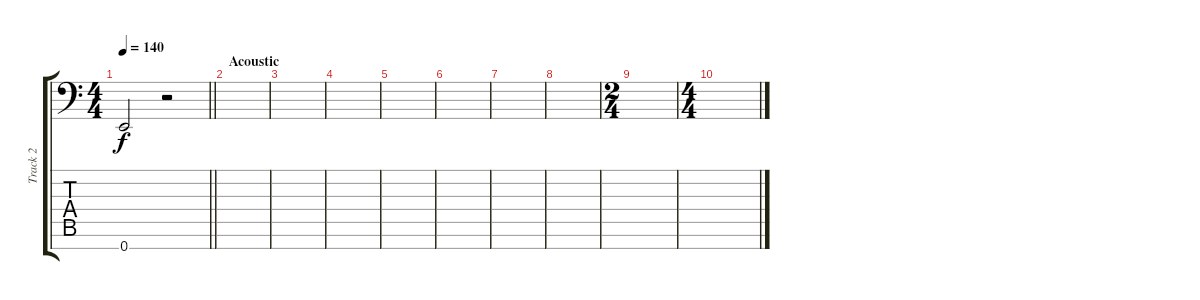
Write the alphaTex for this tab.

\track ("Track 2" "Track 2") {instrument overdrivenguitar}
\staff {score tabs}
\tuning (B3 G3 D3 A2 E2 A1 E1) {hide}
\ts (4 4)
\tempo 140
\clef f4
\barLineRight lightlight
\ks c
0.7{t}.2{dy f} r.2 |
\section ("" "Acoustic")
|
|
|
|
|
|
|
\ts (2 4)
|
\ts (4 4)
